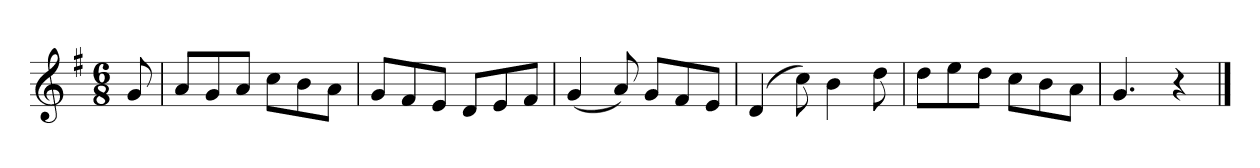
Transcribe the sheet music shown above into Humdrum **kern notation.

**kern
*part1
*staff1
*k[f#]
*M6/8
*MM120
=
8g
=1
8aL
8g
8aJ
8ccL
8b
8aJ
=2
8gL
8f#
8eJ
8dL
8e
8f#J
=3
(4g
8a)
8gL
8f#
8eJ
=4
(4d
8cc)
4b
8dd
=5
8ddL
8ee
8ddJ
8ccL
8b
8aJ
=6
4.g
4r
==
*-
